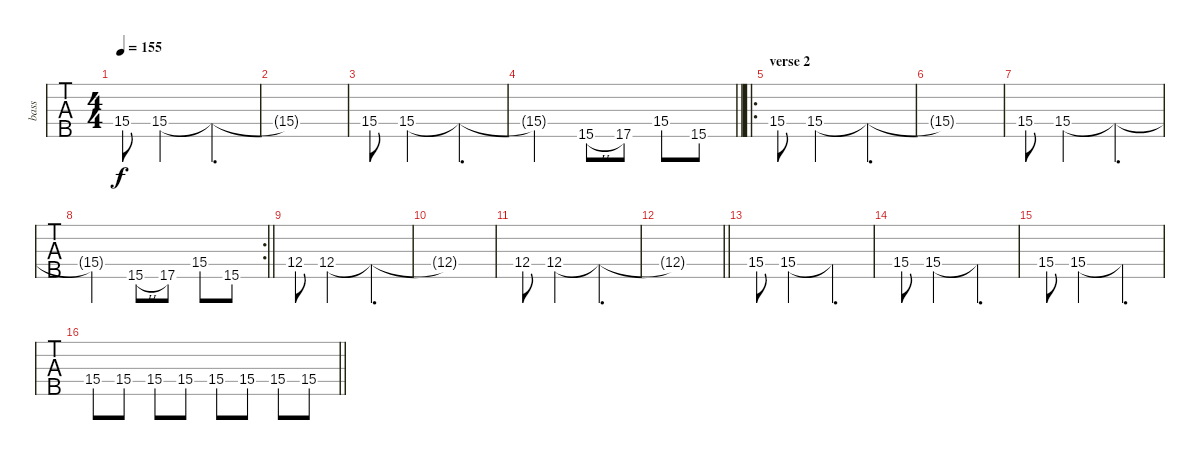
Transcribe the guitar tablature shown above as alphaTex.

\track ("bass" "bass") {instrument electricbassfinger}
\staff {tabs}
\tuning (G2 D2 A1 E1 B0) {hide}
\ts (4 4)
\tempo 155
\clef f4
\ks c
15.4{st}.8{dy f} 15.4.2 15.4{t}.4{d} |
15.4{t}.1 |
15.4{st}.8 15.4.2 15.4{t}.4{d} |
\barLineRight lightlight
15.4{t}.2 15.5{h}.8 17.5.8 15.4.8 15.5.8 |
\ro
\section ("" "verse 2")
15.4{st}.8 15.4.2 15.4{t}.4{d} |
15.4{t}.1 |
15.4{st}.8 15.4.2 15.4{t}.4{d} |
\rc 2
\barLineRight lightlight
15.4{t}.2 15.5{h}.8 17.5.8 15.4.8 15.5.8 |
12.4{st}.8 12.4.2 12.4{t}.4{d} |
12.4{t}.1 |
12.4{st}.8 12.4.2 12.4{t}.4{d} |
\barLineRight lightlight
12.4{t}.1 |
15.4{st}.8 15.4.2 15.4{t}.4{d} |
15.4{st}.8 15.4.2 15.4{t}.4{d} |
15.4{st}.8 15.4.2 15.4{t}.4{d} |
\barLineRight lightlight
15.4.8 15.4.8 15.4.8 15.4.8 15.4.8 15.4.8 15.4.8 15.4.8
